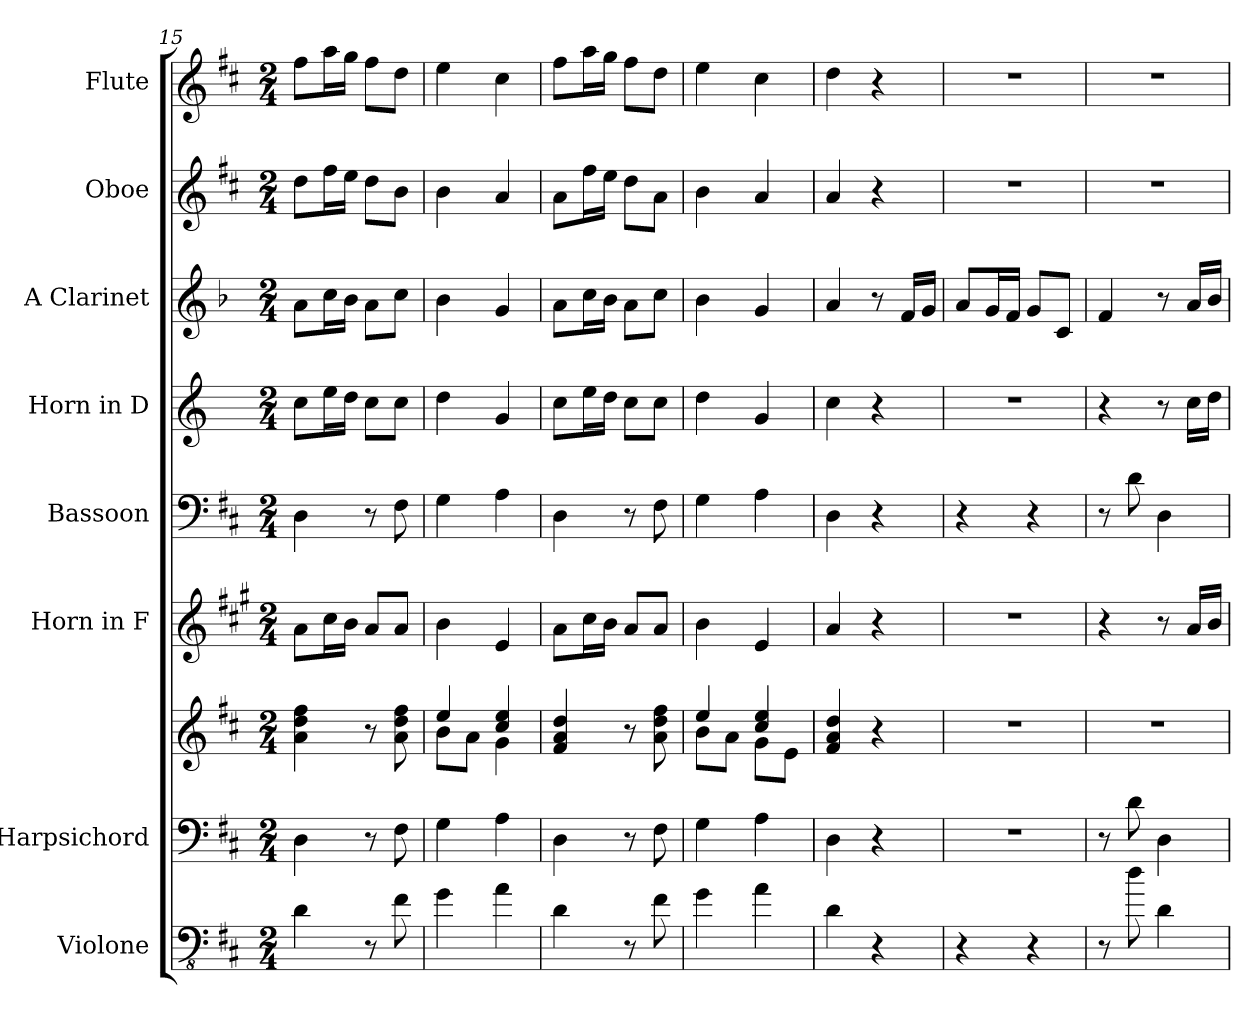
**kern	**kern	**kern	**kern	**kern	**kern	**kern	**kern	**kern
*part8	*part7	*part7	*part6	*part5	*part4	*part3	*part2	*part1
*staff9	*staff8	*staff7	*staff6	*staff5	*staff4	*staff3	*staff2	*staff1
*I"Violone	*I"Harpsichord	*	*I"Horn in F	*I"Bassoon	*I"Horn in D	*I"A Clarinet	*I"Oboe	*I"Flute
*I'Vne.	*I'Hch.	*	*	*I'Bsn.	*I'Hn.	*I'A Cl.	*I'Ob.	*I'Fl.
*clefFv4	*clefF4	*clefG2	*clefG2	*clefF4	*clefG2	*clefG2	*clefG2	*clefG2
*ITrd7c12	*	*	*ITrd4c7	*	*ITrd6c10	*ITrd2c3	*	*
*k[f#c#]	*k[f#c#]	*k[f#c#]	*k[f#c#]	*k[f#c#]	*k[f#c#]	*k[f#c#]	*k[f#c#]	*k[f#c#]
*M2/4	*M2/4	*M2/4	*M2/4	*M2/4	*M2/4	*M2/4	*M2/4	*M2/4
=15	=15	=15	=15	=15	=15	=15	=15	=15
4DD\	4D\	4a\ 4dd\ 4ff#\	8d\L	4D\	8d\L	8f#\L	8dd\L	8ff#\L
.	.	.	16f#\L	.	16f#\L	16a\L	16ff#\L	16aa\L
.	.	.	16e\JJ	.	16e\JJ	16g\JJ	16ee\JJ	16gg\JJ
8r	8r	8r	8d/L	8r	8d\L	8f#\L	8dd\L	8ff#\L
8FF#\	8F#\	8a\ 8dd\ 8ff#\	8d/J	8F#\	8d\J	8a\J	8b\J	8dd\J
=16	=16	=16	=16	=16	=16	=16	=16	=16
*	*	*^	*	*	*	*	*	*
4GG\	4G\	4ee/	8b\L	4e\	4G\	4e\	4g\	4b\	4ee\
.	.	.	8a\J	.	.	.	.	.	.
4AA\	4A\	4cc#/ 4ee/	4g\	4A/	4A\	4A/	4e/	4a/	4cc#\
*	*	*v	*v	*	*	*	*	*	*
=17	=17	=17	=17	=17	=17	=17	=17	=17
4DD\	4D\	4f#/ 4a/ 4dd/	8d\L	4D\	8d\L	8f#\L	8a\L	8ff#\L
.	.	.	16f#\L	.	16f#\L	16a\L	16ff#\L	16aa\L
.	.	.	16e\JJ	.	16e\JJ	16g\JJ	16ee\JJ	16gg\JJ
8r	8r	8r	8d/L	8r	8d\L	8f#\L	8dd\L	8ff#\L
8FF#\	8F#\	8a\ 8dd\ 8ff#\	8d/J	8F#\	8d\J	8a\J	8a\J	8dd\J
=18	=18	=18	=18	=18	=18	=18	=18	=18
*	*	*^	*	*	*	*	*	*
4GG\	4G\	4ee/	8b\L	4e\	4G\	4e\	4g\	4b\	4ee\
.	.	.	8a\J	.	.	.	.	.	.
4AA\	4A\	4cc#/ 4ee/	8g\L	4A/	4A\	4A/	4e/	4a/	4cc#\
.	.	.	8e\J	.	.	.	.	.	.
*	*	*v	*v	*	*	*	*	*	*
=19	=19	=19	=19	=19	=19	=19	=19	=19
4DD\	4D\	4f#/ 4a/ 4dd/	4d/	4D\	4d\	4f#/	4a/	4dd\
4r	4r	4r	4r	4r	4r	8r	4r	4r
.	.	.	.	.	.	16d/LL	.	.
.	.	.	.	.	.	16e/JJ	.	.
=20	=20	=20	=20	=20	=20	=20	=20	=20
4r	2r	2r	2r	4r	2r	8f#/L	2r	2r
.	.	.	.	.	.	16e/L	.	.
.	.	.	.	.	.	16d/JJ	.	.
4r	.	.	.	4r	.	8e/L	.	.
.	.	.	.	.	.	8A/J	.	.
!!LO:PB:g=z
=21	=21	=21	=21	=21	=21	=21	=21	=21
8r	8r	2r	4r	8r	4r	4d/	2r	2r
8D\	8d\	.	.	8d\	.	.	.	.
4DD\	4D\	.	8r	4D\	8r	8r	.	.
.	.	.	16d/LL	.	16d\LL	16f#/LL	.	.
.	.	.	16e/JJ	.	16e\JJ	16g/JJ	.	.
=	=	=	=	=	=	=	=	=
*-	*-	*-	*-	*-	*-	*-	*-	*-
